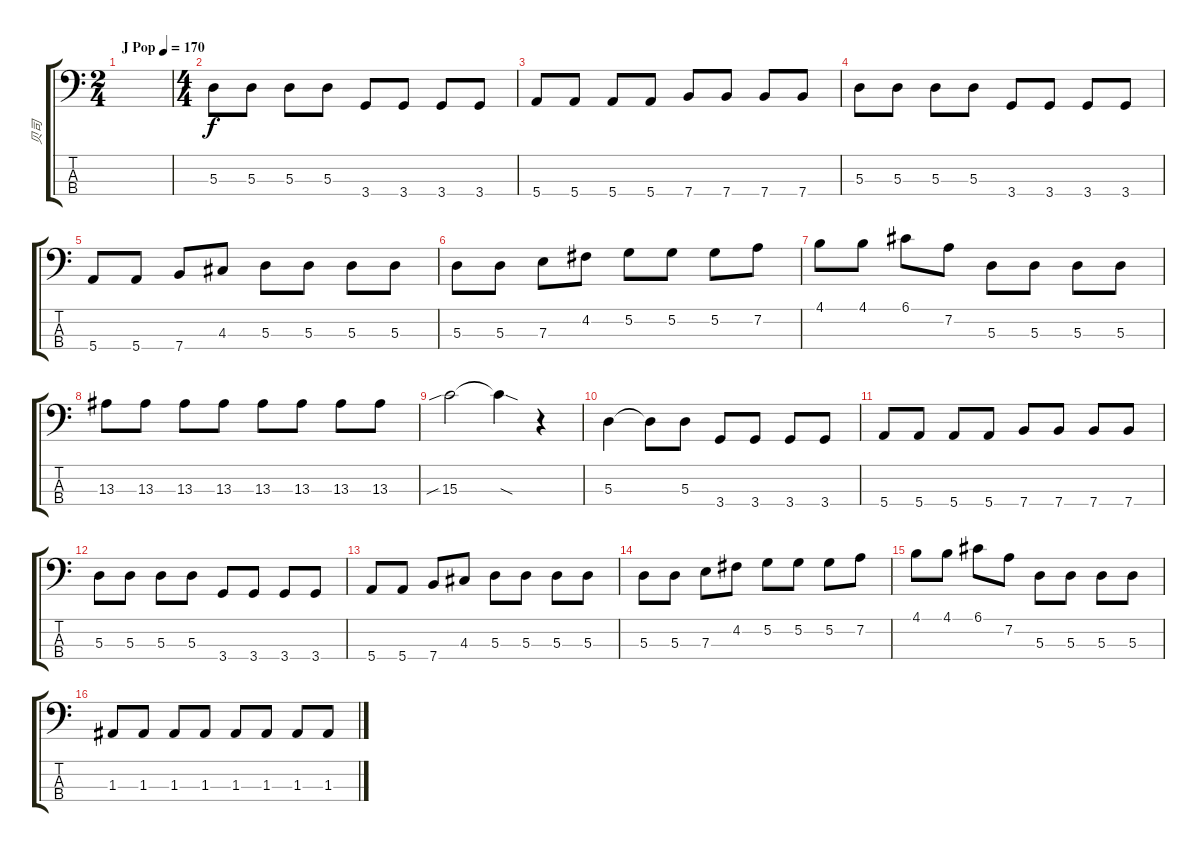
\track ("贝司" "贝司") {instrument electricbassfinger}
\staff {score tabs}
\tuning (G2 D2 A1 E1) {hide}
\ts (2 4)
\tempo (170 "J Pop")
\clef f4
\ks c
|
\ts (4 4)
5.3.8{volume 8 instrument electricbassfinger} 5.3.8 5.3.8 5.3.8 3.4.8 3.4.8 3.4.8 3.4.8 |
5.4.8 5.4.8 5.4.8 5.4.8 7.4.8 7.4.8 7.4.8 7.4.8 |
5.3.8 5.3.8 5.3.8 5.3.8 3.4.8 3.4.8 3.4.8 3.4.8 |
5.4.8 5.4.8 7.4.8 4.3.8 5.3.8 5.3.8 5.3.8 5.3.8 |
5.3.8 5.3.8 7.3.8 4.2.8 5.2.8 5.2.8 5.2.8 7.2.8 |
4.1.8 4.1.8 6.1.8 7.2.8 5.3.8 5.3.8 5.3.8 5.3.8 |
13.3.8 13.3.8 13.3.8 13.3.8 13.3.8 13.3.8 13.3.8 13.3.8 |
15.3{sib}.2 15.3{sod t}.4 r.4 |
5.3.4{volume 13 instrument electricbassfinger} 5.3{t}.8 5.3.8 3.4.8 3.4.8 3.4.8 3.4.8 |
5.4.8 5.4.8 5.4.8 5.4.8 7.4.8 7.4.8 7.4.8 7.4.8 |
5.3.8 5.3.8 5.3.8 5.3.8 3.4.8 3.4.8 3.4.8 3.4.8 |
5.4.8 5.4.8 7.4.8 4.3.8 5.3.8 5.3.8 5.3.8 5.3.8 |
5.3.8 5.3.8 7.3.8 4.2.8 5.2.8 5.2.8 5.2.8 7.2.8 |
4.1.8 4.1.8 6.1.8 7.2.8 5.3.8 5.3.8 5.3.8 5.3.8 |
1.3.8 1.3.8 1.3.8 1.3.8 1.3.8 1.3.8 1.3.8 1.3.8
